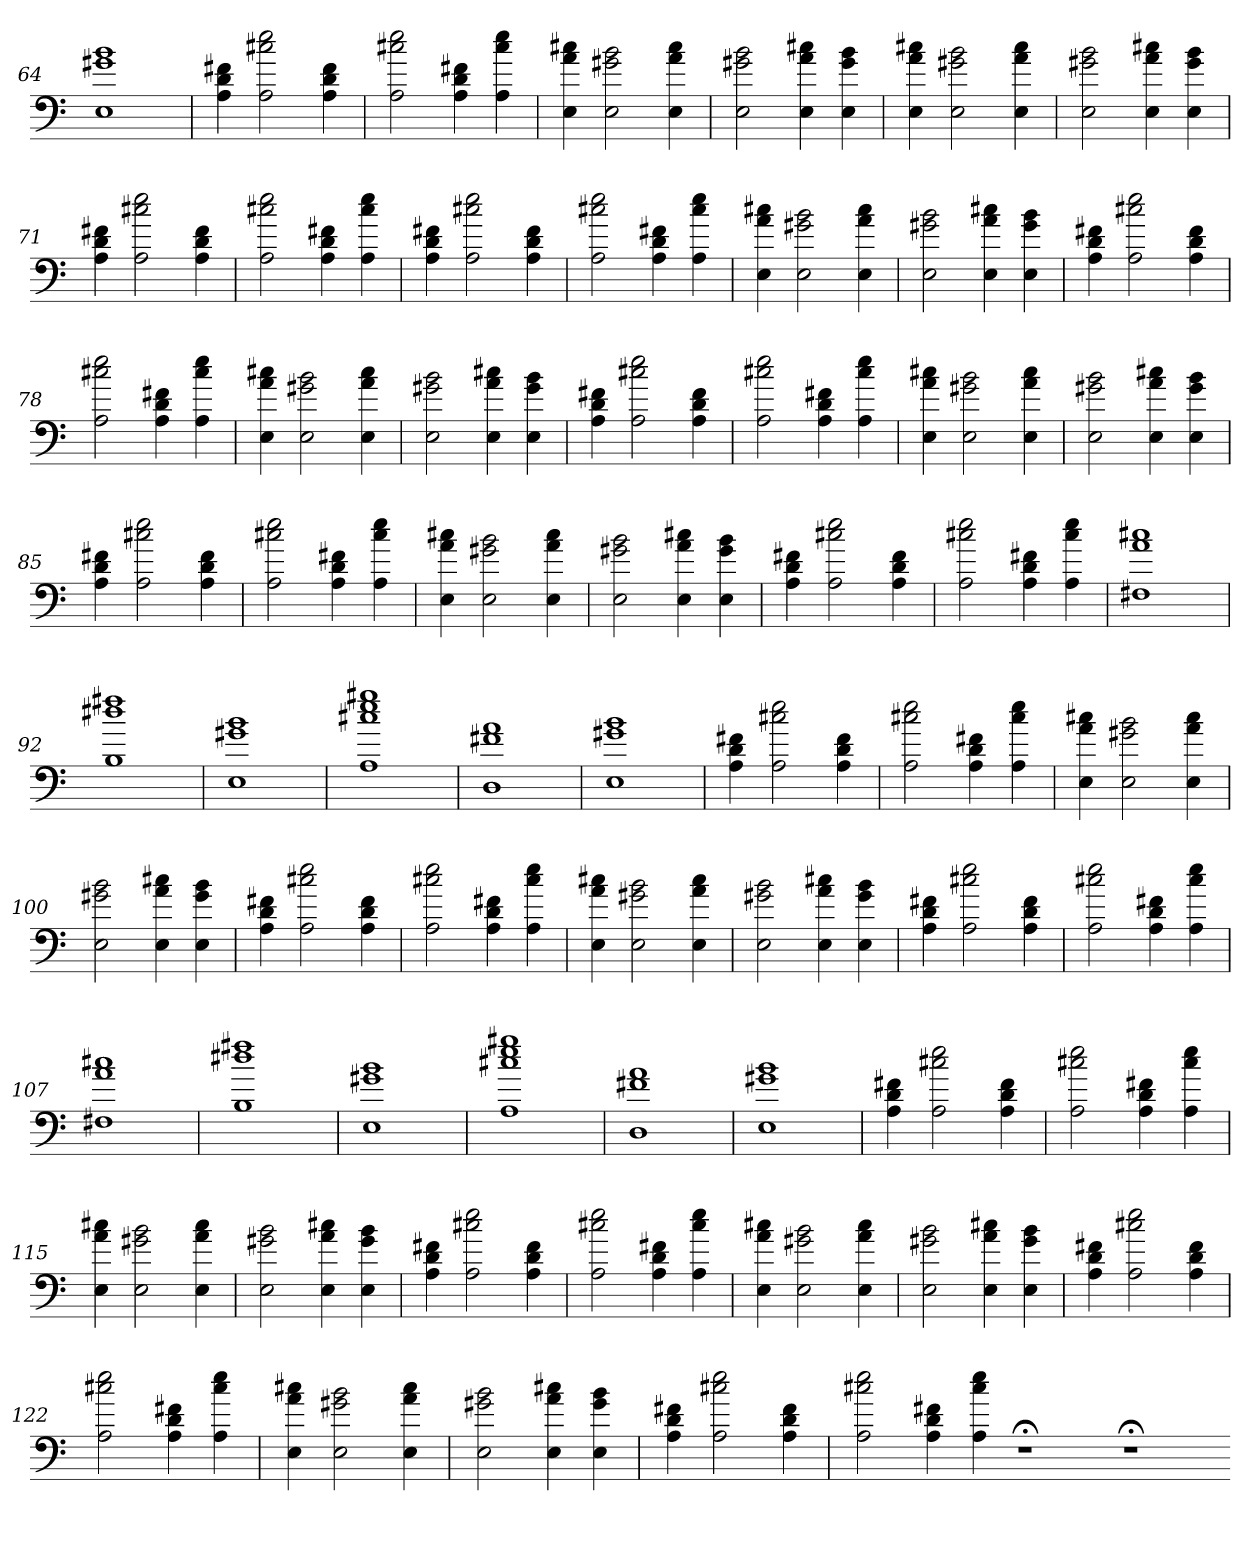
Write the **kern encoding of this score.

**kern
*part1
*staff1
=64
1E 1g#X 1b
=65
4A 4d 4f#X
2A 2cc#X 2ee
4A 4d 4f#
=66
2A 2cc#X 2ee
4A 4d 4f#X
4A 4cc# 4ee
=67
4E 4a 4cc#X
2E 2g#X 2b
4E 4a 4cc#
=68
2E 2g#X 2b
4E 4a 4cc#X
4E 4g# 4b
=69
4E 4a 4cc#X
2E 2g#X 2b
4E 4a 4cc#
=70
2E 2g#X 2b
4E 4a 4cc#X
4E 4g# 4b
=71
4A 4d 4f#X
2A 2cc#X 2ee
4A 4d 4f#
=72
2A 2cc#X 2ee
4A 4d 4f#X
4A 4cc# 4ee
=73
4A 4d 4f#X
2A 2cc#X 2ee
4A 4d 4f#
=74
2A 2cc#X 2ee
4A 4d 4f#X
4A 4cc# 4ee
=75
4E 4a 4cc#X
2E 2g#X 2b
4E 4a 4cc#
=76
2E 2g#X 2b
4E 4a 4cc#X
4E 4g# 4b
=77
4A 4d 4f#X
2A 2cc#X 2ee
4A 4d 4f#
=78
2A 2cc#X 2ee
4A 4d 4f#X
4A 4cc# 4ee
=79
4E 4a 4cc#X
2E 2g#X 2b
4E 4a 4cc#
=80
2E 2g#X 2b
4E 4a 4cc#X
4E 4g# 4b
=81
4A 4d 4f#X
2A 2cc#X 2ee
4A 4d 4f#
=82
2A 2cc#X 2ee
4A 4d 4f#X
4A 4cc# 4ee
=83
4E 4a 4cc#X
2E 2g#X 2b
4E 4a 4cc#
=84
2E 2g#X 2b
4E 4a 4cc#X
4E 4g# 4b
=85
4A 4d 4f#X
2A 2cc#X 2ee
4A 4d 4f#
=86
2A 2cc#X 2ee
4A 4d 4f#X
4A 4cc# 4ee
=87
4E 4a 4cc#X
2E 2g#X 2b
4E 4a 4cc#
=88
2E 2g#X 2b
4E 4a 4cc#X
4E 4g# 4b
=89
4A 4d 4f#X
2A 2cc#X 2ee
4A 4d 4f#
=90
2A 2cc#X 2ee
4A 4d 4f#X
4A 4cc# 4ee
=91
1F#X 1a 1cc#X
=92
1B 1dd#X 1ff#X
=93
1E 1g#X 1b
=94
1A 1cc#X 1ee 1gg#X
=95
1D 1f#X 1a
=96
1E 1g#X 1b
=97
4A 4d 4f#X
2A 2cc#X 2ee
4A 4d 4f#
=98
2A 2cc#X 2ee
4A 4d 4f#X
4A 4cc# 4ee
=99
4E 4a 4cc#X
2E 2g#X 2b
4E 4a 4cc#
=100
2E 2g#X 2b
4E 4a 4cc#X
4E 4g# 4b
=101
4A 4d 4f#X
2A 2cc#X 2ee
4A 4d 4f#
=102
2A 2cc#X 2ee
4A 4d 4f#X
4A 4cc# 4ee
=103
4E 4a 4cc#X
2E 2g#X 2b
4E 4a 4cc#
=104
2E 2g#X 2b
4E 4a 4cc#X
4E 4g# 4b
=105
4A 4d 4f#X
2A 2cc#X 2ee
4A 4d 4f#
=106
2A 2cc#X 2ee
4A 4d 4f#X
4A 4cc# 4ee
=107
1F#X 1a 1cc#X
=108
1B 1dd#X 1ff#X
=109
1E 1g#X 1b
=110
1A 1cc#X 1ee 1gg#X
=111
1D 1f#X 1a
=112
1E 1g#X 1b
=113
4A 4d 4f#X
2A 2cc#X 2ee
4A 4d 4f#
=114
2A 2cc#X 2ee
4A 4d 4f#X
4A 4cc# 4ee
=115
4E 4a 4cc#X
2E 2g#X 2b
4E 4a 4cc#
=116
2E 2g#X 2b
4E 4a 4cc#X
4E 4g# 4b
=117
4A 4d 4f#X
2A 2cc#X 2ee
4A 4d 4f#
=118
2A 2cc#X 2ee
4A 4d 4f#X
4A 4cc# 4ee
=119
4E 4a 4cc#X
2E 2g#X 2b
4E 4a 4cc#
=120
2E 2g#X 2b
4E 4a 4cc#X
4E 4g# 4b
=121
4A 4d 4f#X
2A 2cc#X 2ee
4A 4d 4f#
=122
2A 2cc#X 2ee
4A 4d 4f#X
4A 4cc# 4ee
=123
4E 4a 4cc#X
2E 2g#X 2b
4E 4a 4cc#
=124
2E 2g#X 2b
4E 4a 4cc#X
4E 4g# 4b
=125
4A 4d 4f#X
2A 2cc#X 2ee
4A 4d 4f#
=126
2A 2cc#X 2ee
4A 4d 4f#X
4A 4cc# 4ee
1r;<
1r;<
=-
*-
